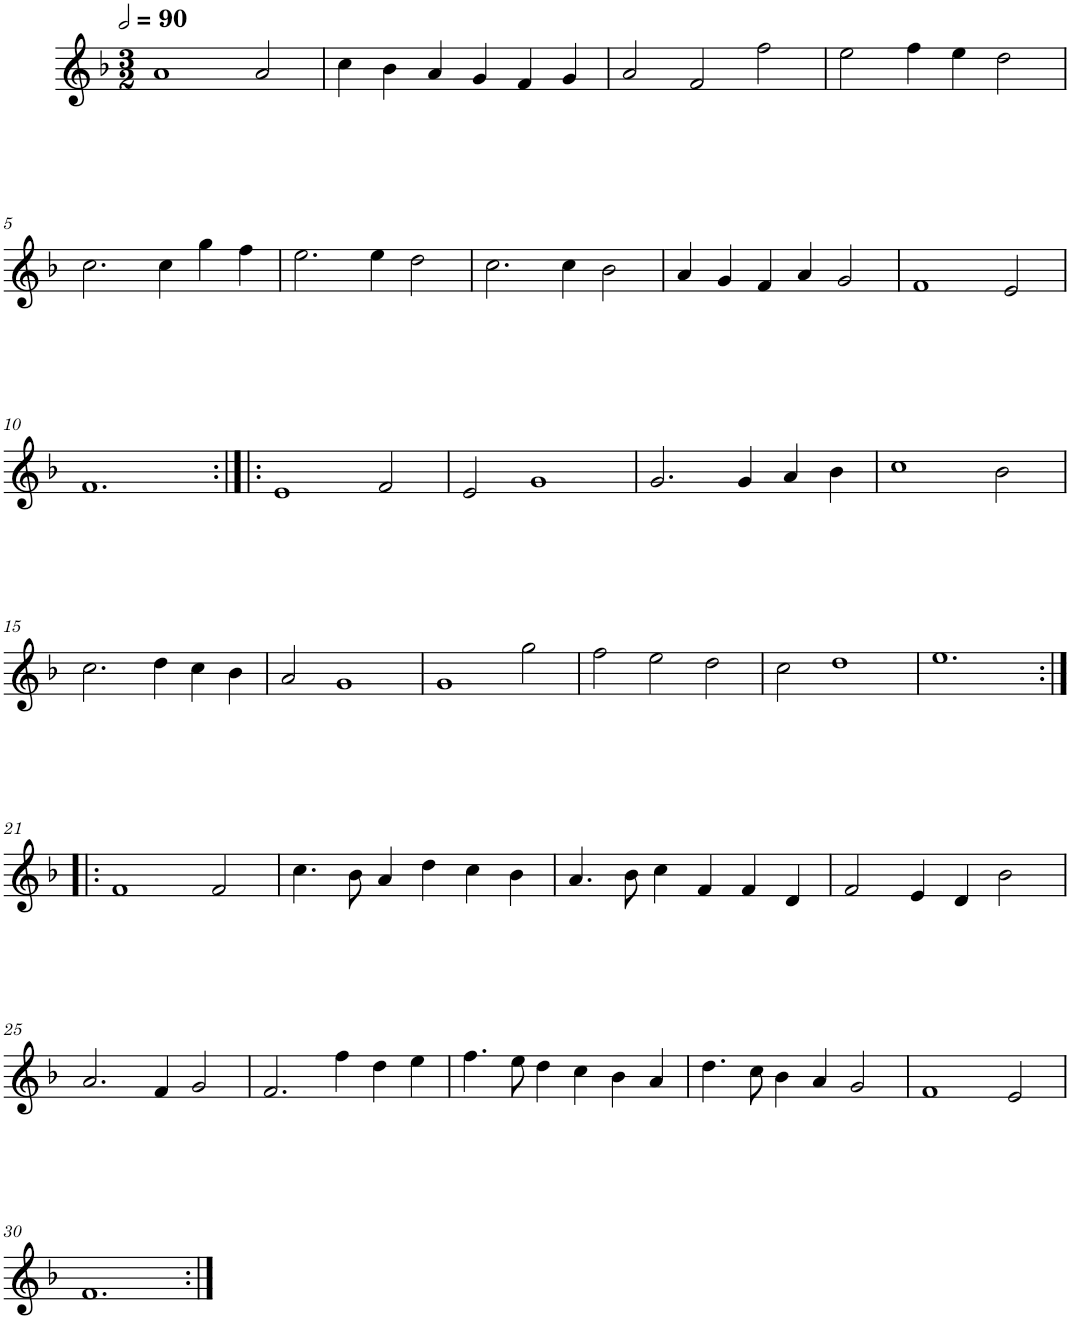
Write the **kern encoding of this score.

**kern
*part1
*staff1
*I"Cinq parties
*clefG2
*k[b-]
*M3/2
*MM180
=1
1a
2a/
=2
4cc\
4b-\
4a/
4g/
4f/
4g/
=3
2a/
2f/
2ff\
=4
2ee\
4ff\
4ee\
2dd\
!!LO:LB:g=z
=5
2.cc\
4cc\
4gg\
4ff\
=6
2.ee\
4ee\
2dd\
=7
2.cc\
4cc\
2b-\
=8
4a/
4g/
4f/
4a/
2g/
=9
1f
2e/
!!LO:LB:g=z
=10
1.f
=11:|!|:
1e
2f/
=12
2e/
1g
=13
2.g/
4g/
4a/
4b-\
=14
1cc
2b-\
!!LO:LB:g=z
=15
2.cc\
4dd\
4cc\
4b-\
=16
2a/
1g
=17
1g
2gg\
=18
2ff\
2ee\
2dd\
=19
2cc\
1dd
=20
1.ee
!!LO:LB:g=z
=21:|!|:
1f
2f/
=22
4.cc\
8b-\
4a/
4dd\
4cc\
4b-\
=23
4.a/
8b-\
4cc\
4f/
4f/
4d/
=24
2f/
4e/
4d/
2b-\
!!LO:LB:g=z
=25
2.a/
4f/
2g/
=26
2.f/
4ff\
4dd\
4ee\
=27
4.ff\
8ee\
4dd\
4cc\
4b-\
4a/
=28
4.dd\
8cc\
4b-\
4a/
2g/
=29
1f
2e/
!!LO:LB:g=z
=30
1.f
=:|!
*-
